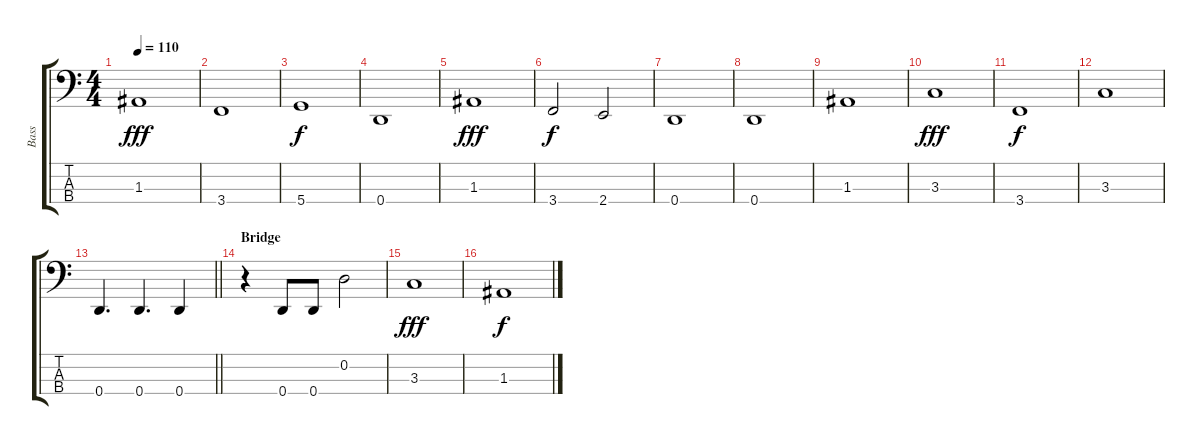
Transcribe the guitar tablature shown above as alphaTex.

\track ("Bass" "Bass") {instrument electricbassfinger}
\staff {score tabs}
\tuning (G2 D2 A1 D1) {hide}
\ts (4 4)
\tempo 110
\clef f4
\ks c
1.3.1{dy fff} |
3.4.1 |
5.4.1{dy f} |
0.4.1 |
1.3.1{dy fff} |
3.4.2{dy f} 2.4.2 |
0.4.1 |
0.4.1 |
1.3.1 |
3.3.1{dy fff} |
3.4.1{dy f} |
3.3.1 |
\barLineRight lightlight
0.4.4{d} 0.4.4{d} 0.4.4 |
\section ("" "Bridge")
r.4 0.4.8 0.4.8 0.2.2 |
3.3.1{dy fff} |
1.3.1{dy f}
